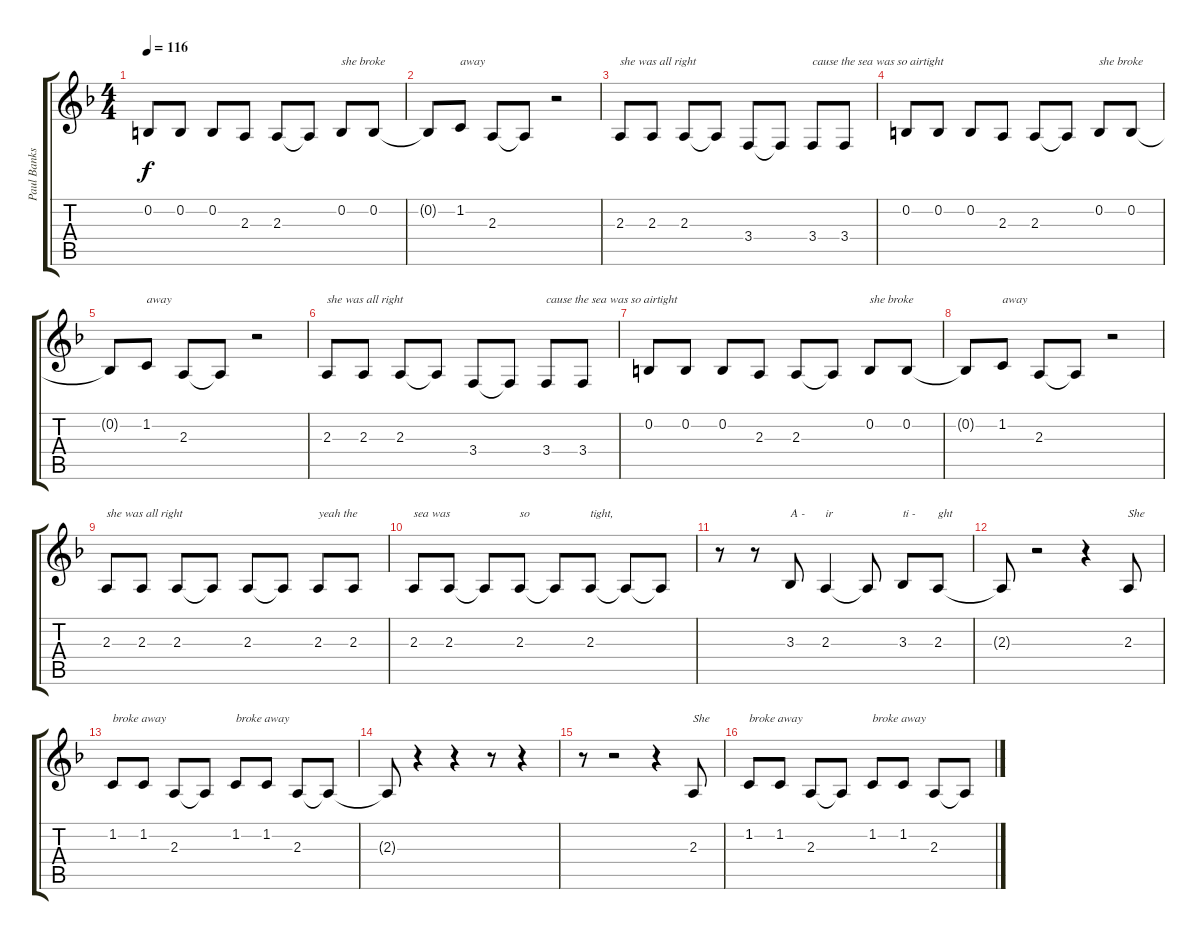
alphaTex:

\track ("Paul Banks Vox" "Paul Banks") {instrument altosax}
\staff {score tabs}
\tuning (E4 B3 G3 D3 A2 E2) {hide}
\ts (4 4)
\tempo 116
\clef g2
\ks f
0.2.8{dy f} 0.2.8 0.2.8 2.3.8 2.3.8 2.3{t}.8 0.2.8{txt "she broke"} 0.2.8 |
0.2{t}.8 1.2.8{txt "away"} 2.3.8 2.3{t}.8 r.2 |
2.3.8{txt "she was all right "} 2.3.8 2.3.8 2.3{t}.8 3.4.8 3.4{t}.8 3.4.8{txt "cause the sea was so airtight "} 3.4.8 |
0.2.8 0.2.8 0.2.8 2.3.8 2.3.8 2.3{t}.8 0.2.8{txt "she broke"} 0.2.8 |
0.2{t}.8 1.2.8{txt "away"} 2.3.8 2.3{t}.8 r.2 |
2.3.8{txt "she was all right "} 2.3.8 2.3.8 2.3{t}.8 3.4.8 3.4{t}.8 3.4.8{txt "cause the sea was so airtight "} 3.4.8 |
0.2.8 0.2.8 0.2.8 2.3.8 2.3.8 2.3{t}.8 0.2.8{txt "she broke"} 0.2.8 |
0.2{t}.8 1.2.8{txt "away"} 2.3.8 2.3{t}.8 r.2 |
2.3.8{txt "she was all right "} 2.3.8 2.3.8 2.3{t}.8 2.3.8 2.3{t}.8 2.3.8{txt "yeah the "} 2.3.8 |
2.3.8{txt "sea was "} 2.3.8 2.3{t}.8 2.3.8{txt "so"} 2.3{t}.8 2.3.8{txt "tight,"} 2.3{t}.8 2.3{t}.8 |
r.8 r.8 3.3.8{txt "A -"} 2.3.4{txt "ir"} 2.3{t}.8 3.3.8{txt "ti -"} 2.3.8{txt "ght"} |
2.3{t}.8 r.2 r.4 2.3.8{txt "She"} |
1.2.8{txt "broke away"} 1.2.8 2.3.8 2.3{t}.8 1.2.8{txt "broke away"} 1.2.8 2.3.8 2.3{t}.8 |
2.3{t}.8 r.4 r.4 r.8 r.4 |
r.8 r.2 r.4 2.3.8{txt "She"} |
1.2.8{txt "broke away"} 1.2.8 2.3.8 2.3{t}.8 1.2.8{txt "broke away"} 1.2.8 2.3.8 2.3{t}.8
